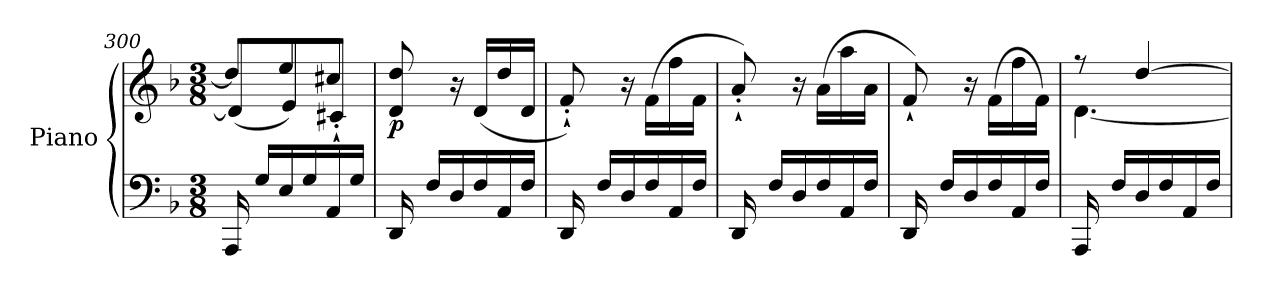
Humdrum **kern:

**kern	**kern	**dynam
*part1	*part1	*part1
*staff2	*staff1	*staff1/2
*I"Piano	*	*
*I'Pno	*	*
*clefF4	*clefG2	*
*k[b-]	*k[b-]	*
*M3/8	*M3/8	*
=300	=300	=300
*	*^	*
16AAA/	8dd/L]	(<8d/L]	.
16G/LL	.	.	.
16E/	8ee/	8e/)	.
16G/	.	.	.
16AA/	8cc#X/J	8c#X'`/J	.
16G/JJ	.	.	.
*	*v	*v	*
=301	=301	=301
!	!	!LO:DY:b
16DD/	8d/ 8dd/	p
16F/LL	.	.
16D/	16r	.
16F/	(<16d/LL	.
16AA/	16dd/	.
16F/JJ	16d/JJ	.
=302	=302	=302
16DD/	8f'`/)	.
16F/LL	.	.
16D/	16r	.
16F/	(>16f\LL	.
16AA/	16ff\	.
16F/JJ	16f\JJ	.
=303	=303	=303
16DD/	8a'`/)	.
16F/LL	.	.
16D/	16r	.
16F/	(>16a\LL	.
16AA/	16aa\	.
16F/JJ	16a\JJ	.
=304	=304	=304
16DD/	8f`/)	.
16F/LL	.	.
16D/	16r	.
16F/	(>16f\LL	.
16AA/	16ff\	.
16F/JJ	16f\JJ)	.
=305	=305	=305
*	*^	*
16AAA/	8r	[4.d\	.
16F/LL	.	.	.
16D/	[4dd/	.	.
16F/	.	.	.
16AA/	.	.	.
16F/JJ	.	.	.
*	*v	*v	*
=	=	=
*-	*-	*-
